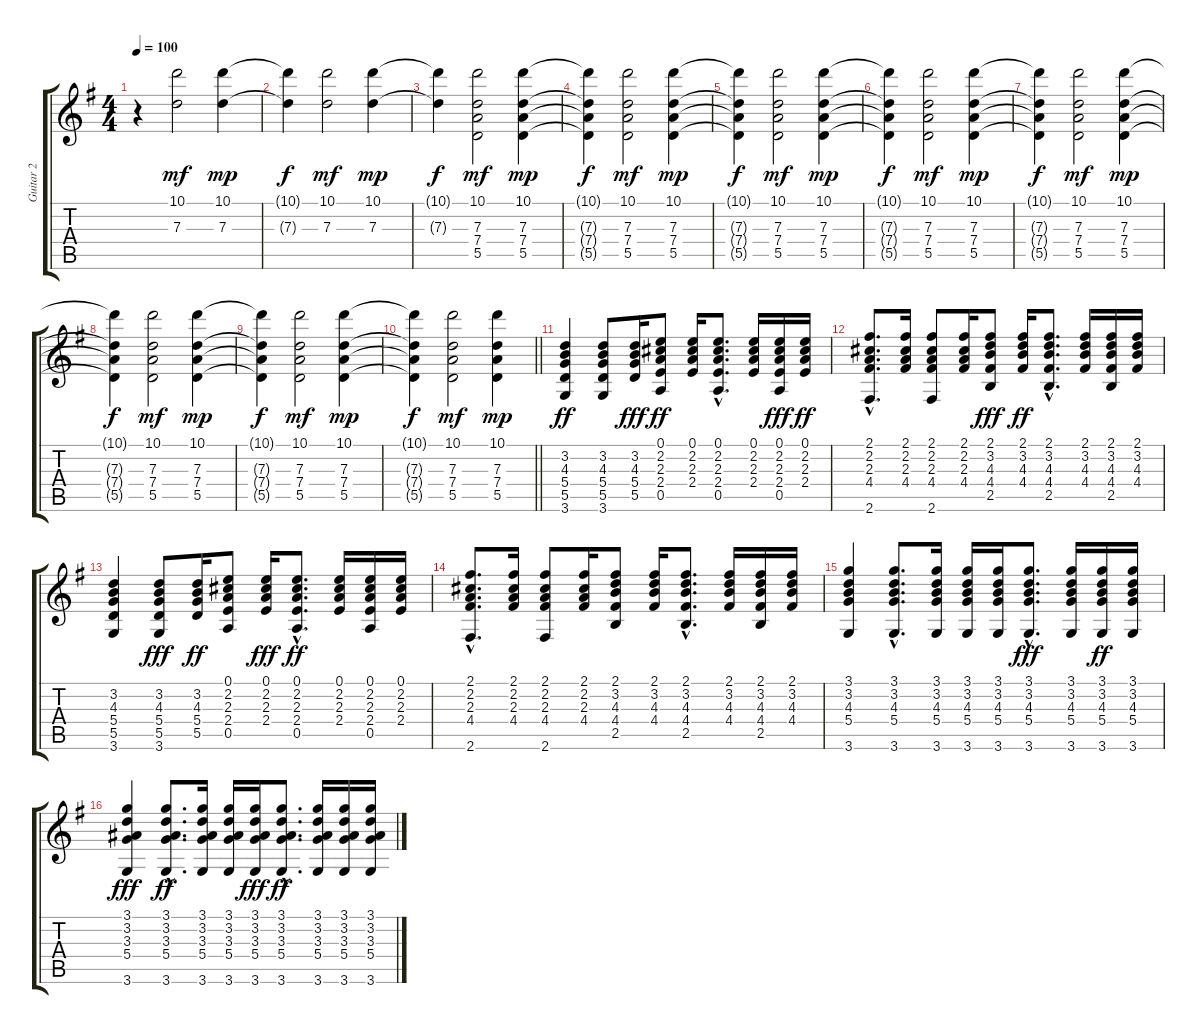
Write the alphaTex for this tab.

\track ("Guitar 2" "Guitar 2") {instrument overdrivenguitar}
\staff {score tabs}
\tuning (E4 B3 G3 D3 A2 E2) {hide}
\ts (4 4)
\tempo 100
\clef g2
\ks g
r.4{dy mf instrument overdrivenguitar} (10.1 7.3).2 (10.1 7.3).4{dy mp} |
(10.1{t} 7.3{t}).4{dy f} (10.1 7.3).2{dy mf} (10.1 7.3).4{dy mp} |
(10.1{t} 7.3{t}).4{dy f} (10.1 7.3 7.4 5.5).2{dy mf} (10.1 7.3 7.4 5.5).4{dy mp} |
(10.1{t} 7.3{t} 7.4{t} 5.5{t}).4{dy f} (10.1 7.3 7.4 5.5).2{dy mf} (10.1 7.3 7.4 5.5).4{dy mp} |
(10.1{t} 7.3{t} 7.4{t} 5.5{t}).4{dy f} (10.1 7.3 7.4 5.5).2{dy mf} (10.1 7.3 7.4 5.5).4{dy mp} |
(10.1{t} 7.3{t} 7.4{t} 5.5{t}).4{dy f} (10.1 7.3 7.4 5.5).2{dy mf} (10.1 7.3 7.4 5.5).4{dy mp} |
(10.1{t} 7.3{t} 7.4{t} 5.5{t}).4{dy f} (10.1 7.3 7.4 5.5).2{dy mf} (10.1 7.3 7.4 5.5).4{dy mp} |
(10.1{t} 7.3{t} 7.4{t} 5.5{t}).4{dy f} (10.1 7.3 7.4 5.5).2{dy mf} (10.1 7.3 7.4 5.5).4{dy mp} |
(10.1{t} 7.3{t} 7.4{t} 5.5{t}).4{dy f} (10.1 7.3 7.4 5.5).2{dy mf} (10.1 7.3 7.4 5.5).4{dy mp} |
\barLineRight lightlight
(10.1{t} 7.3{t} 7.4{t} 5.5{t}).4{dy f} (10.1 7.3 7.4 5.5).2{dy mf} (10.1 7.3 7.4 5.5).4{dy mp} |
(3.2 4.3 5.4 5.5 3.6).4{dy ff} (3.2 4.3 5.4 5.5 3.6).8 (3.2 4.3 5.4 5.5).16{dy fff} (0.1 2.2 2.3 2.4 0.5).8{dy ff} (0.1 2.2 2.3 2.4).16 (0.1{hac} 2.2{hac} 2.3{hac} 2.4{hac} 0.5{hac}).8{d} (0.1 2.2 2.3 2.4).16 (0.1 2.2 2.3 2.4 0.5).16{dy fff} (0.1 2.2 2.3 2.4).16{dy ff} |
(2.1{hac} 2.2{hac} 2.3{hac} 4.4{hac} 2.6{hac}).8{d} (2.1 2.2 2.3 4.4).16 (2.1 2.2 2.3 4.4 2.6).8 (2.1 2.2 2.3 4.4).16 (2.1 3.2 4.3 4.4 2.5).8{dy fff} (2.1 3.2 4.3 4.4).16{dy ff} (2.1{hac} 3.2{hac} 4.3{hac} 4.4{hac} 2.5{hac}).8{d} (2.1 3.2 4.3 4.4).16 (2.1 3.2 4.3 4.4 2.5).16 (2.1 3.2 4.3 4.4).16 |
(3.2 4.3 5.4 5.5 3.6).4 (3.2 4.3 5.4 5.5 3.6).8{dy fff} (3.2 4.3 5.4 5.5).16{dy ff} (0.1 2.2 2.3 2.4 0.5).8 (0.1 2.2 2.3 2.4).16{dy fff} (0.1{hac} 2.2{hac} 2.3{hac} 2.4{hac} 0.5{hac}).8{d dy ff} (0.1 2.2 2.3 2.4).16 (0.1 2.2 2.3 2.4 0.5).16 (0.1 2.2 2.3 2.4).16 |
(2.1{hac} 2.2{hac} 2.3{hac} 4.4{hac} 2.6{hac}).8{d} (2.1 2.2 2.3 4.4).16 (2.1 2.2 2.3 4.4 2.6).8 (2.1 2.2 2.3 4.4).16 (2.1 3.2 4.3 4.4 2.5).8 (2.1 3.2 4.3 4.4).16 (2.1{hac} 3.2{hac} 4.3{hac} 4.4{hac} 2.5{hac}).8{d} (2.1 3.2 4.3 4.4).16 (2.1 3.2 4.3 4.4 2.5).16 (2.1 3.2 4.3 4.4).16 |
(3.1 3.2 4.3 5.4 3.6).4 (3.1{hac} 3.2{hac} 4.3{hac} 5.4{hac} 3.6{hac}).8{d} (3.1 3.2 4.3 5.4 3.6).16 (3.1 3.2 4.3 5.4 3.6).16 (3.1 3.2 4.3 5.4 3.6).16 (3.1{hac} 3.2{hac} 4.3{hac} 5.4{hac} 3.6{hac}).8{d dy fff} (3.1 3.2 4.3 5.4 3.6).16 (3.1 3.2 4.3 5.4 3.6).16{dy ff} (3.1 3.2 4.3 5.4 3.6).16 |
(3.1 3.2 3.3 5.4 3.6).4{dy fff} (3.1{hac} 3.2{hac} 3.3{hac} 5.4{hac} 3.6{hac}).8{d dy ff} (3.1 3.2 3.3 5.4 3.6).16 (3.1 3.2 3.3 5.4 3.6).16 (3.1 3.2 3.3 5.4 3.6).16{dy fff} (3.1{hac} 3.2{hac} 3.3{hac} 5.4{hac} 3.6{hac}).8{d dy ff} (3.1 3.2 3.3 5.4 3.6).16 (3.1 3.2 3.3 5.4 3.6).16 (3.1 3.2 3.3 5.4 3.6).16
